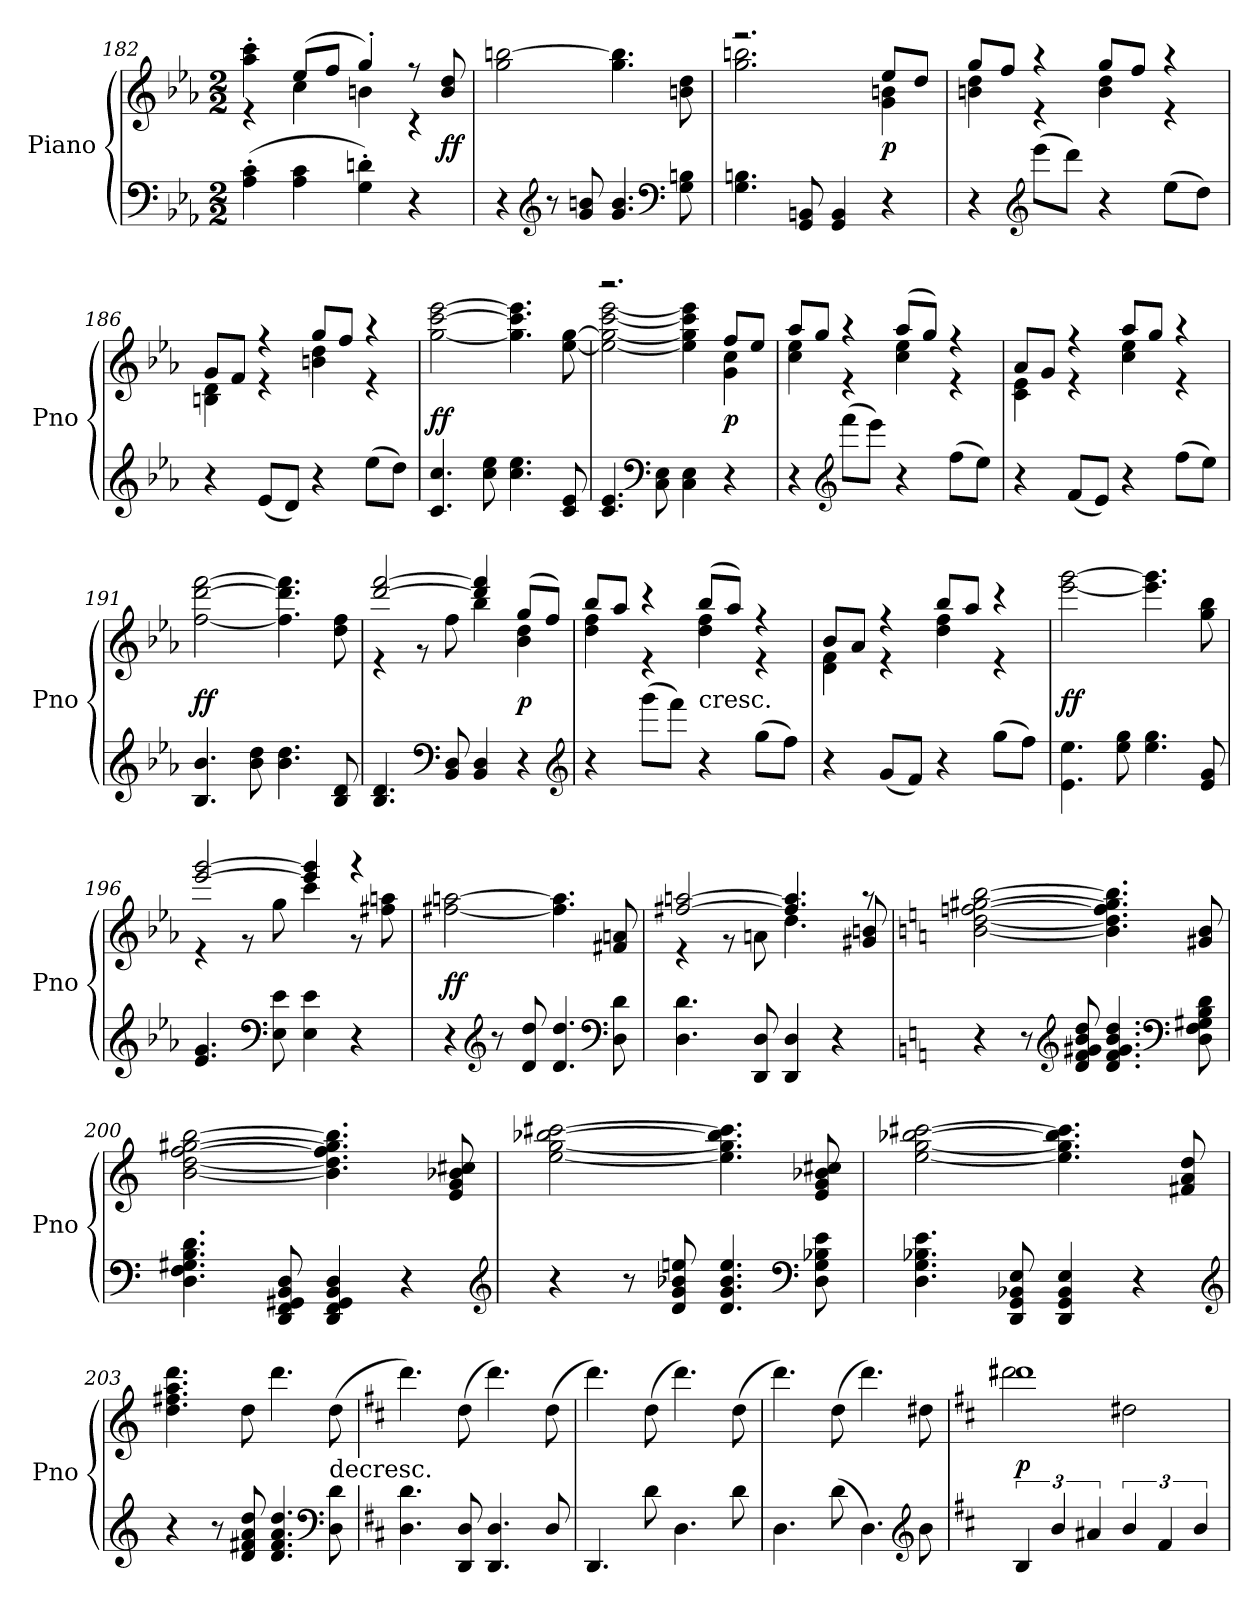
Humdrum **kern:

**kern	**kern	**dynam
*part1	*part1	*part1
*staff2	*staff1	*staff1/2
*I"Piano	*	*
*I'Pno	*	*
*clefF4	*clefG2	*
*k[b-e-a-]	*k[b-e-a-]	*
*M2/2	*M2/2	*
=182	=182	=182
*	*^	*
(4A-'\ 4c'\	4aa-'\ 4ccc'\	4r	.
4A-\ 4c\	(8ee-/L	4cc\	.
.	8ff/J	.	.
4G'\ 4dn'\)	4gg'/)	4bn\	.
4r	8r	4r	.
.	8b/ 8dd/	.	ff
*	*v	*v	*
=183	=183	=183
4r	2gg\ [2bbn\	.
*clefG2	*	*
8r	.	.
8g/ 8bn/	.	.
4.g/ 4.b/	4.gg\ 4.bb]\	.
*clefF4	*	*
8G\ 8Bn\	8bn\ 8dd\	.
=184	=184	=184
*	*^	*
4.G\ 4.Bn\	2.r	2.gg\ 2.bbn\	.
8GG/ 8BBn/	.	.	.
4GG/ 4BB/	.	.	.
4r	8ee-/L	4g\ 4bn\	p
.	8dd/J	.	.
=185	=185	=185	=185
4r	8gg/L	4bn\ 4dd\	.
.	8ff/J	.	.
*clefG2	*	*	*
(8eee-\L	4r	4r	.
8ddd\J)	.	.	.
4r	8gg/L	4b\ 4dd\	.
.	8ff/J	.	.
(8ee-\L	4r	4r	.
8dd\J)	.	.	.
=186	=186	=186	=186
4r	8g/L	4Bn\ 4d\	.
.	8f/J	.	.
(8e-/L	4r	4r	.
8d/J)	.	.	.
4r	8gg/L	4bn\ 4dd\	.
.	8ff/J	.	.
(8ee-\L	4r	4r	.
8dd\J)	.	.	.
*	*v	*v	*
=187	=187	=187
4.c/ 4.cc/	[2gg\ [2ccc\ [2eee-\	ff
8cc\ 8ee-\	.	.
4.cc\ 4.ee-\	4.gg]\ 4.ccc]\ 4.eee-]\	.
8c/ 8e-/	[8ee-\ [8gg\	.
=188	=188	=188
*	*^	*
4.c/ 4.e-/	2.r	2ee-_\ 2gg_\ [2ccc\ [2eee-\	.
*clefF4	*	*	*
8C\ 8E-\	.	.	.
4C\ 4E-\	.	4ee-]\ 4gg]\ 4ccc]\ 4eee-]\	.
4r	8ff/L	4g\ 4cc\	p
.	8ee-/J	.	.
=189	=189	=189	=189
4r	8aa-/L	4cc\ 4ee-\	.
.	8gg/J	.	.
*clefG2	*	*	*
(8fff\L	4r	4r	.
8eee-\J)	.	.	.
4r	(8aa-/L	4cc\ 4ee-\	.
.	8gg/J)	.	.
(8ff\L	4r	4r	.
8ee-\J)	.	.	.
=190	=190	=190	=190
4r	8a-/L	4c\ 4e-\	.
.	8g/J	.	.
(8f/L	4r	4r	.
8e-/J)	.	.	.
4r	8aa-/L	4cc\ 4ee-\	.
.	8gg/J	.	.
(8ff\L	4r	4r	.
8ee-\J)	.	.	.
*	*v	*v	*
=191	=191	=191
4.B-/ 4.b-/	[2ff\ [2ddd\ [2fff\	ff
8b-\ 8dd\	.	.
4.b-\ 4.dd\	4.ff]\ 4.ddd]\ 4.fff]\	.
8B-/ 8d/	8dd\ 8ff\	.
=192	=192	=192
*	*^	*
4.B-/ 4.d/	[2ddd/ [2fff/	4r	.
.	.	8r	.
*clefF4	*	*	*
8BB-/ 8D/	.	8ff\	.
4BB-/ 4D/	4ddd]/ 4fff]/	4bb-\	.
4r	(8gg/L	4b-\ 4dd\	p
.	8ff/J)	.	.
*clefG2	*	*	*
=193	=193	=193	=193
4r	8bb-/L	4dd\ 4ff\	.
.	8aa-/J	.	.
(8ggg\L	4r	4r	.
8fff\J)	.	.	.
!	!LO:TX:c:t=cresc.	!	!
4r	(8bb-/L	4dd\ 4ff\	.
.	8aa-/J)	.	.
(8gg\L	4r	4r	.
8ff\J)	.	.	.
=194	=194	=194	=194
4r	8b-/L	4d\ 4f\	.
.	8a-/J	.	.
(8g/L	4r	4r	.
8f/J)	.	.	.
4r	8bb-/L	4dd\ 4ff\	.
.	8aa-/J	.	.
(8gg\L	4r	4r	.
8ff\J)	.	.	.
*	*v	*v	*
=195	=195	=195
4.e-\ 4.ee-\	[2eee-\ [2ggg\	ff
8ee-\ 8gg\	.	.
4.ee-\ 4.gg\	4.eee-]\ 4.ggg]\	.
8e-/ 8g/	8gg\ 8bb-\	.
=196	=196	=196
*	*^	*
4.e-/ 4.g/	[2eee-/ [2ggg/	4r	.
.	.	8r	.
*clefF4	*	*	*
8E-\ 8e-\	.	8gg\	.
4E-\ 4e-\	4eee-]/ 4ggg]/	4ccc\	.
4r	4r	8r	.
.	.	8ff#X\ 8aan\	.
*	*v	*v	*
=197	=197	=197
4r	[2ff#X\ [2aan\	ff
*clefG2	*	*
8r	.	.
8d/ 8dd/	.	.
4.d/ 4.dd/	4.ff#]\ 4.aa]\	.
*clefF4	*	*
8D\ 8d\	8f#X/ 8an/	.
=198	=198	=198
*	*^	*
4.D\ 4.d\	[2ff#X/ [2aan/	4r	.
.	.	8r	.
8DD/ 8D/	.	8an\	.
4DD/ 4D/	4.ff#]/ 4.aa]/	4.dd\	.
4r	.	.	.
.	8r	8g#X/ 8bn/	.
*	*v	*v	*
=199	=199	=199
*k[]	*k[]	*
4r	[2b\ [2dd\ [2ffn\ [2gg#X\ [2bb\	.
8r	.	.
*clefG2	*	*
8d/ 8f/ 8g#X/ 8b/ 8dd/	.	.
4.d/ 4.f/ 4.g#/ 4.b/ 4.dd/	4.b]\ 4.dd]\ 4.ff]\ 4.gg#]\ 4.bb]\	.
*clefF4	*	*
8D\ 8F\ 8G#X\ 8B\ 8d\	8g#X/ 8b/	.
=200	=200	=200
4.D\ 4.F\ 4.G#X\ 4.B\ 4.d\	[2b\ [2dd\ [2ff\ [2gg#X\ [2bb\	.
8DD/ 8FF/ 8GG#X/ 8BB/ 8D/	.	.
4DD/ 4FF/ 4GG#/ 4BB/ 4D/	4.b]\ 4.dd]\ 4.ff]\ 4.gg#]\ 4.bb]\	.
4r	.	.
.	8e/ 8g/ 8b-X/ 8cc#X/	.
*clefG2	*	*
=201	=201	=201
4r	[2ee\ [2gg\ [2bb-X\ [2ccc#X\	.
8r	.	.
8d/ 8g/ 8b-X/ 8een/	.	.
4.d/ 4.g/ 4.b-/ 4.ee/	4.ee]\ 4.gg]\ 4.bb-]\ 4.ccc#]\	.
*clefF4	*	*
8D\ 8G\ 8B-X\ 8e\	8e/ 8g/ 8b-X/ 8cc#X/	.
=202	=202	=202
4.D\ 4.G\ 4.B-X\ 4.e\	[2ee\ [2gg\ [2bb-X\ [2ccc#X\	.
8DD/ 8GG/ 8BB-X/ 8E/	.	.
4DD/ 4GG/ 4BB-/ 4E/	4.ee]\ 4.gg]\ 4.bb-]\ 4.ccc#]\	.
4r	.	.
.	8f#X/ 8a/ 8dd/	.
*clefG2	*	*
=203	=203	=203
4r	4.dd\ 4.ff#X\ 4.aa\ 4.ddd\	.
8r	.	.
8d/ 8f#X/ 8a/ 8dd/	8dd\	.
4.d/ 4.f#/ 4.a/ 4.dd/	4.ddd\	.
*clefF4	*	*
!	!LO:TX:c:t=decresc.	!
8D\ 8d\	(8dd\	.
=204	=204	=204
*k[f#c#]	*k[f#c#]	*
4.D\ 4.d\	4.ddd\)	.
8DD/ 8D/	(8dd\	.
4.DD/ 4.D/	4.ddd\)	.
8D/	(8dd\	.
=205	=205	=205
4.DD/	4.ddd\)	.
8d\	(8dd\	.
4.D\	4.ddd\)	.
8d\	(8dd\	.
=206	=206	=206
4.D\	4.ddd\)	.
(8d\	(8dd\	.
4.D\)	4.ddd\)	.
*clefG2	*	*
8b\	8dd#X\	.
=207	=207	=207
*k[f#c#]	*k[f#c#]	*
*	*^	*
6B/	1ddd#X	2ddd#X\	p
6b/	.	.	.
6a#X/	.	.	.
6b/	.	2dd#X\	.
6f#/	.	.	.
6b/	.	.	.
*	*v	*v	*
=	=	=
*-	*-	*-
